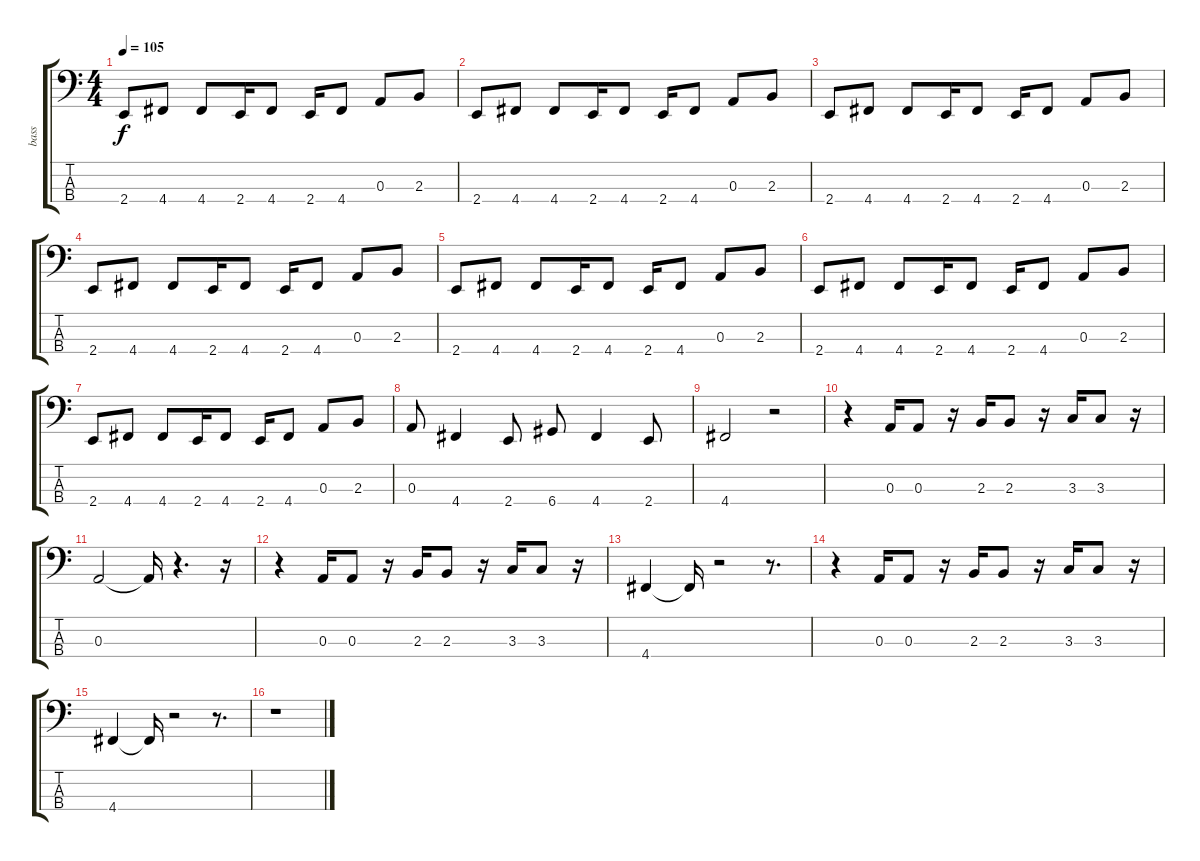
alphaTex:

\track ("bass" "bass") {instrument electricbassfinger}
\staff {score tabs}
\tuning (G2 D2 A1 D1) {hide}
\ts (4 4)
\tempo 105
\clef f4
\ks c
2.4.8{dy f} 4.4.8 4.4.8 2.4.16 4.4.8 2.4.16 4.4.8 0.3.8 2.3.8 |
2.4.8 4.4.8 4.4.8 2.4.16 4.4.8 2.4.16 4.4.8 0.3.8 2.3.8 |
2.4.8 4.4.8 4.4.8 2.4.16 4.4.8 2.4.16 4.4.8 0.3.8 2.3.8 |
2.4.8 4.4.8 4.4.8 2.4.16 4.4.8 2.4.16 4.4.8 0.3.8 2.3.8 |
2.4.8 4.4.8 4.4.8 2.4.16 4.4.8 2.4.16 4.4.8 0.3.8 2.3.8 |
2.4.8 4.4.8 4.4.8 2.4.16 4.4.8 2.4.16 4.4.8 0.3.8 2.3.8 |
2.4.8 4.4.8 4.4.8 2.4.16 4.4.8 2.4.16 4.4.8 0.3.8 2.3.8 |
0.3.8 4.4.4 2.4.8 6.4.8 4.4.4 2.4.8 |
4.4.2 r.2 |
r.4 0.3.16 0.3.8 r.16 2.3.16 2.3.8 r.16 3.3.16 3.3.8 r.16 |
0.3.2 0.3{t}.16 r.4{d} r.16 |
r.4 0.3.16 0.3.8 r.16 2.3.16 2.3.8 r.16 3.3.16 3.3.8 r.16 |
4.4.4 4.4{t}.16 r.2 r.8{d} |
r.4 0.3.16 0.3.8 r.16 2.3.16 2.3.8 r.16 3.3.16 3.3.8 r.16 |
4.4.4 4.4{t}.16 r.2 r.8{d} |
r.1
